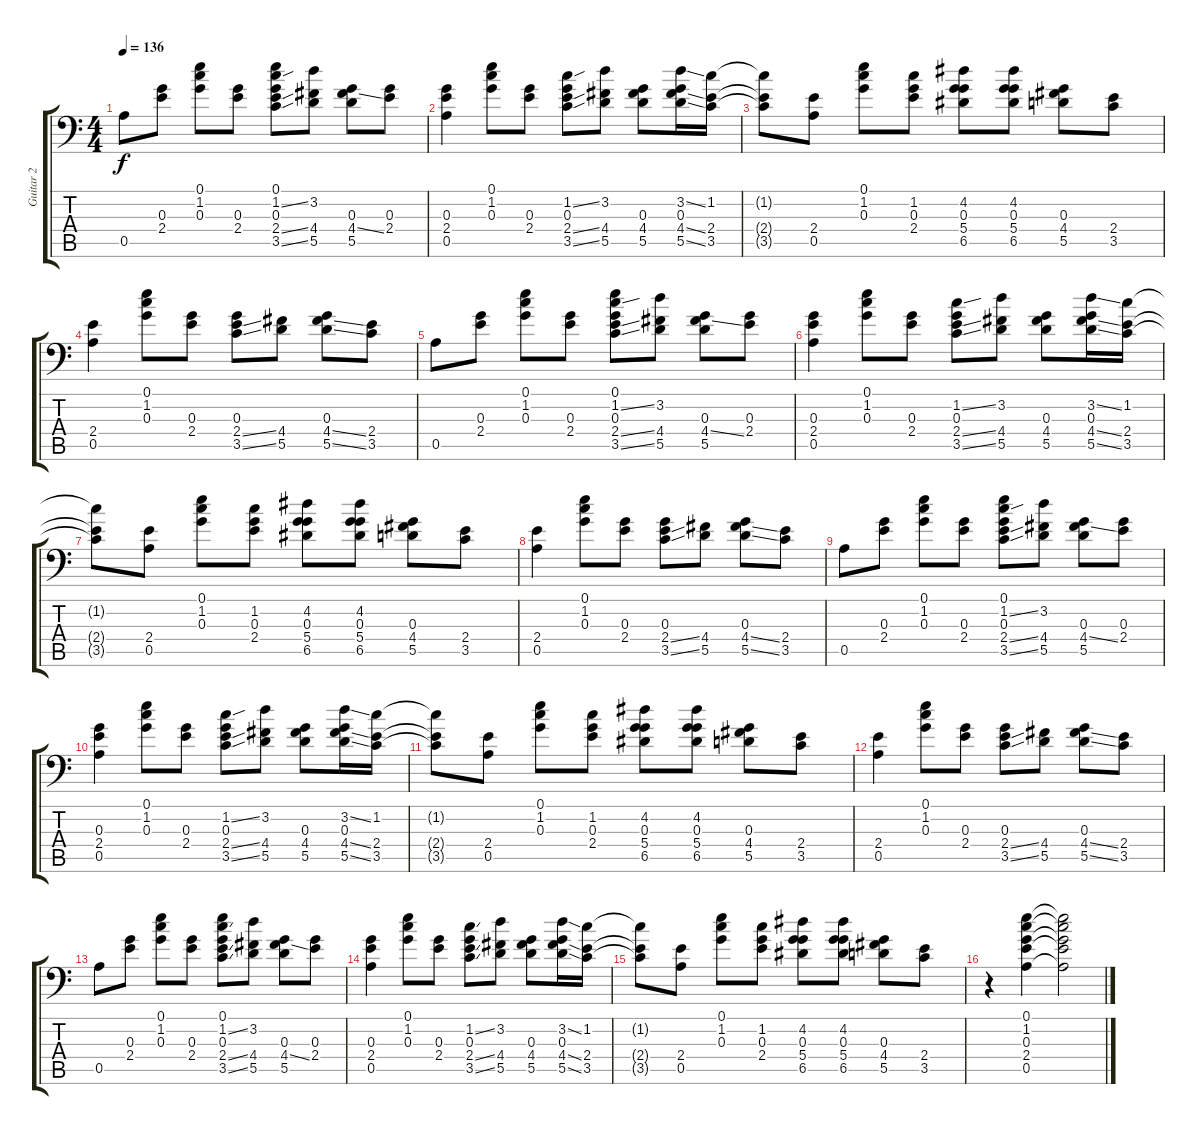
\track ("Guitar 2" "Guitar 2") {instrument electricguitarclean}
\staff {score tabs}
\tuning (E4 B3 G3 D3 A2 A1) {hide}
\ts (4 4)
\tempo 136
\clef f4
\ks c
0.5.8{dy f} (0.3 2.4).8 (0.1 1.2 0.3).8 (0.3 2.4).8 (0.1 1.2{ss} 0.3 2.4{ss} 3.5{ss}).8 (3.2 4.4 5.5).8 (0.3 4.4{ss} 5.5).8 (0.3 2.4).8 |
(0.3 2.4 0.5).4 (0.1 1.2 0.3).8 (0.3 2.4).8 (1.2{ss} 0.3 2.4{ss} 3.5{ss}).8 (3.2 4.4 5.5).8 (0.3 4.4 5.5).8 (3.2{ss} 0.3 4.4{ss} 5.5{ss}).16 (1.2 2.4 3.5).16 |
(1.2{t} 2.4{t} 3.5{t}).8 (2.4 0.5).8 (0.1 1.2 0.3).8 (1.2 0.3 2.4).8 (4.2 0.3 5.4 6.5).8 (4.2 0.3 5.4 6.5).8 (0.3 4.4 5.5).8 (2.4 3.5).8 |
(2.4 0.5).4 (0.1 1.2 0.3).8 (0.3 2.4).8 (0.3 2.4{ss} 3.5{ss}).8 (4.4 5.5).8 (0.3 4.4{ss} 5.5{ss}).8 (2.4 3.5).8 |
0.5.8 (0.3 2.4).8 (0.1 1.2 0.3).8 (0.3 2.4).8 (0.1 1.2{ss} 0.3 2.4{ss} 3.5{ss}).8 (3.2 4.4 5.5).8 (0.3 4.4{ss} 5.5).8 (0.3 2.4).8 |
(0.3 2.4 0.5).4 (0.1 1.2 0.3).8 (0.3 2.4).8 (1.2{ss} 0.3 2.4{ss} 3.5{ss}).8 (3.2 4.4 5.5).8 (0.3 4.4 5.5).8 (3.2{ss} 0.3 4.4{ss} 5.5{ss}).16 (1.2 2.4 3.5).16 |
(1.2{t} 2.4{t} 3.5{t}).8 (2.4 0.5).8 (0.1 1.2 0.3).8 (1.2 0.3 2.4).8 (4.2 0.3 5.4 6.5).8 (4.2 0.3 5.4 6.5).8 (0.3 4.4 5.5).8 (2.4 3.5).8 |
(2.4 0.5).4 (0.1 1.2 0.3).8 (0.3 2.4).8 (0.3 2.4{ss} 3.5{ss}).8 (4.4 5.5).8 (0.3 4.4{ss} 5.5{ss}).8 (2.4 3.5).8 |
0.5.8 (0.3 2.4).8 (0.1 1.2 0.3).8 (0.3 2.4).8 (0.1 1.2{ss} 0.3 2.4{ss} 3.5{ss}).8 (3.2 4.4 5.5).8 (0.3 4.4{ss} 5.5).8 (0.3 2.4).8 |
(0.3 2.4 0.5).4 (0.1 1.2 0.3).8 (0.3 2.4).8 (1.2{ss} 0.3 2.4{ss} 3.5{ss}).8 (3.2 4.4 5.5).8 (0.3 4.4 5.5).8 (3.2{ss} 0.3 4.4{ss} 5.5{ss}).16 (1.2 2.4 3.5).16 |
(1.2{t} 2.4{t} 3.5{t}).8 (2.4 0.5).8 (0.1 1.2 0.3).8 (1.2 0.3 2.4).8 (4.2 0.3 5.4 6.5).8 (4.2 0.3 5.4 6.5).8 (0.3 4.4 5.5).8 (2.4 3.5).8 |
(2.4 0.5).4 (0.1 1.2 0.3).8 (0.3 2.4).8 (0.3 2.4{ss} 3.5{ss}).8 (4.4 5.5).8 (0.3 4.4{ss} 5.5{ss}).8 (2.4 3.5).8 |
0.5.8 (0.3 2.4).8 (0.1 1.2 0.3).8 (0.3 2.4).8 (0.1 1.2{ss} 0.3 2.4{ss} 3.5{ss}).8 (3.2 4.4 5.5).8 (0.3 4.4{ss} 5.5).8 (0.3 2.4).8 |
(0.3 2.4 0.5).4 (0.1 1.2 0.3).8 (0.3 2.4).8 (1.2{ss} 0.3 2.4{ss} 3.5{ss}).8 (3.2 4.4 5.5).8 (0.3 4.4 5.5).8 (3.2{ss} 0.3 4.4{ss} 5.5{ss}).16 (1.2 2.4 3.5).16 |
(1.2{t} 2.4{t} 3.5{t}).8 (2.4 0.5).8 (0.1 1.2 0.3).8 (1.2 0.3 2.4).8 (4.2 0.3 5.4 6.5).8 (4.2 0.3 5.4 6.5).8 (0.3 4.4 5.5).8 (2.4 3.5).8 |
r.4 (0.1 1.2 0.3 2.4 0.5).4 (0.1{t} 1.2{t} 0.3{t} 2.4{t} 0.5{t}).2
